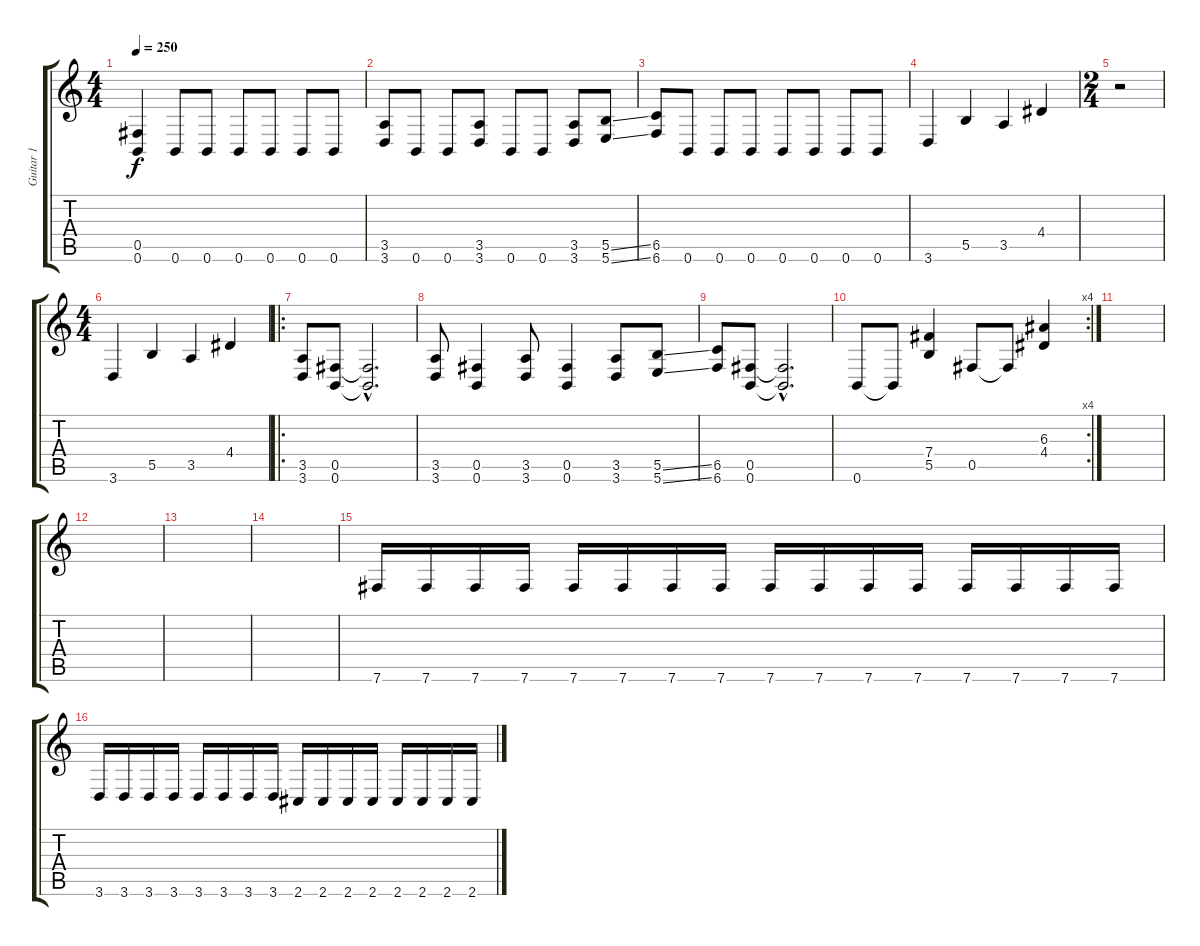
\track ("Guitar 1" "Guitar 1") {instrument distortionguitar}
\staff {score tabs}
\tuning (Db4 Ab3 E3 B2 Gb2 B1) {hide}
\ts (4 4)
\tempo 250
\clef g2
\ks c
(0.5 0.6).4{dy f} 0.6.8 0.6.8 0.6.8 0.6.8 0.6.8 0.6.8 |
(3.5 3.6).8 0.6.8 0.6.8 (3.5 3.6).8 0.6.8 0.6.8 (3.5 3.6).8 (5.5{ss} 5.6{ss}).8 |
(6.5 6.6).8 0.6.8 0.6.8 0.6.8 0.6.8 0.6.8 0.6.8 0.6.8 |
3.6.4 5.5.4 3.5.4 4.4.4 |
\ts (2 4)
r.2 |
\ts (4 4)
3.6.4 5.5.4 3.5.4 4.4.4 |
\ro
(3.5 3.6).8 (0.5 0.6).8 (0.5{hac t} 0.6{hac t}).2{d} |
(3.5 3.6).8 (0.5 0.6).4 (3.5 3.6).8 (0.5 0.6).4 (3.5 3.6).8 (5.5{ss} 5.6{ss}).8 |
(6.5 6.6).8 (0.5 0.6).8 (0.5{hac t} 0.6{hac t}).2{d} |
\rc 4
0.6.8 0.6{t}.8 (7.4 5.5).4 0.5.8 0.5{t}.8 (6.3 4.4).4 |
|
|
|
|
7.6.16 7.6.16 7.6.16 7.6.16 7.6.16 7.6.16 7.6.16 7.6.16 7.6.16 7.6.16 7.6.16 7.6.16 7.6.16 7.6.16 7.6.16 7.6.16 |
3.6.16 3.6.16 3.6.16 3.6.16 3.6.16 3.6.16 3.6.16 3.6.16 2.6.16 2.6.16 2.6.16 2.6.16 2.6.16 2.6.16 2.6.16 2.6.16
